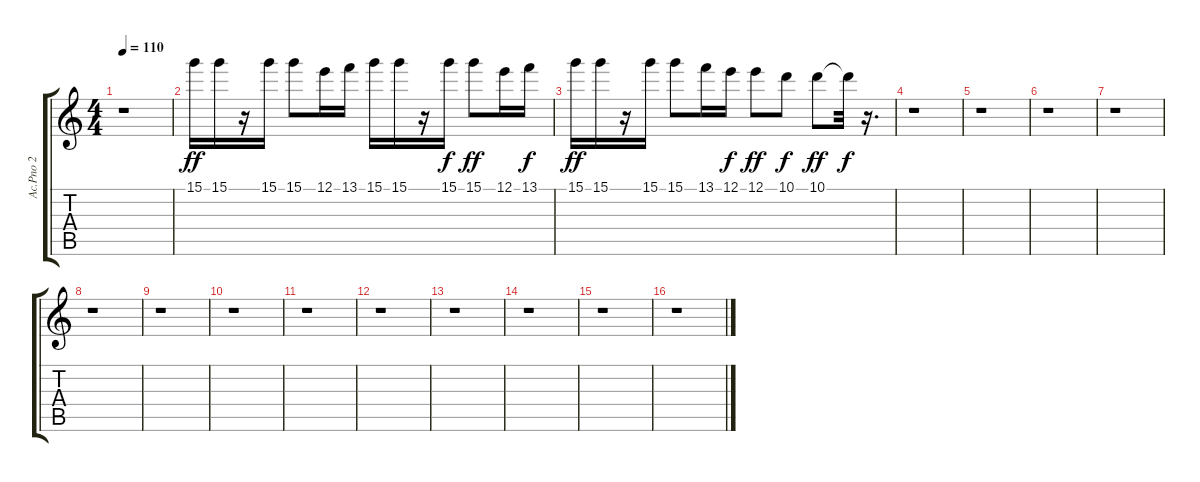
\track ("Ac.Pno 2" "Ac.Pno 2") {instrument acousticguitarsteel}
\staff {score tabs}
\tuning (E4 B3 G3 D3 A2 E2) {hide}
\ts (4 4)
\tempo 110
\clef g2
\ks c
r.1{dy f} |
15.1.16{dy ff} 15.1.16 r.16 15.1.16 15.1.8 12.1.16 13.1.16 15.1.16 15.1.16 r.16 15.1.16{dy f} 15.1.8{dy ff} 12.1.16 13.1.16{dy f} |
15.1.16{dy ff} 15.1.16 r.16 15.1.16 15.1.8 13.1.16 12.1.16{dy f} 12.1.8{dy ff} 10.1.8{dy f} 10.1.8{dy ff} 10.1{t}.32{dy f} r.16{d} |
r.1 |
r.1 |
r.1 |
r.1 |
r.1 |
r.1 |
r.1 |
r.1 |
r.1 |
r.1 |
r.1 |
r.1 |
r.1
